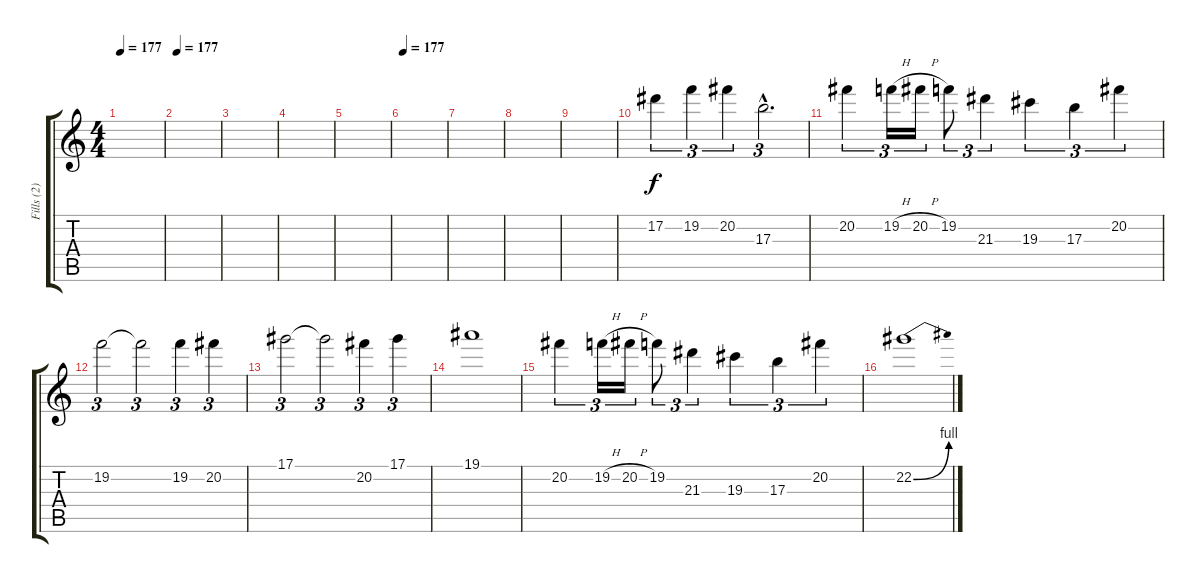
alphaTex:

\track ("Fills (2)" "Fills (2)") {instrument distortionguitar}
\staff {score tabs}
\tuning (Eb4 Bb3 Gb3 Db3 Ab2 Eb2) {hide}
\ts (4 4)
\tempo 177
\tempo 150
\tempo 177
\clef g2
\ks c
|
\tempo 177
|
|
|
|
\tempo 177
|
|
|
|
17.2.4{tu (3 2)} 19.2.4{tu (3 2)} 20.2.4{tu (3 2)} 17.3{hac}.2{d tu (3 2)} |
20.2.4{tu (3 2)} 19.2{h}.16{tu (3 2)} 20.2{h}.16{tu (3 2)} 19.2.8{tu (3 2)} 21.3.4{tu (3 2)} 19.3.4{tu (3 2)} 17.3.4{tu (3 2)} 20.2.4{tu (3 2)} |
19.2.2{tu (3 2)} 19.2{t}.2{tu (3 2)} 19.2.4{tu (3 2)} 20.2.4{tu (3 2)} |
17.1.2{tu (3 2)} 17.1{t}.2{tu (3 2)} 20.2.4{tu (3 2)} 17.1.4{tu (3 2)} |
19.1.1 |
20.2.4{tu (3 2)} 19.2{h}.16{tu (3 2)} 20.2{h}.16{tu (3 2)} 19.2.8{tu (3 2)} 21.3.4{tu (3 2)} 19.3.4{tu (3 2)} 17.3.4{tu (3 2)} 20.2.4{tu (3 2)} |
22.2{be (bend 0 0 60 4)}.1
